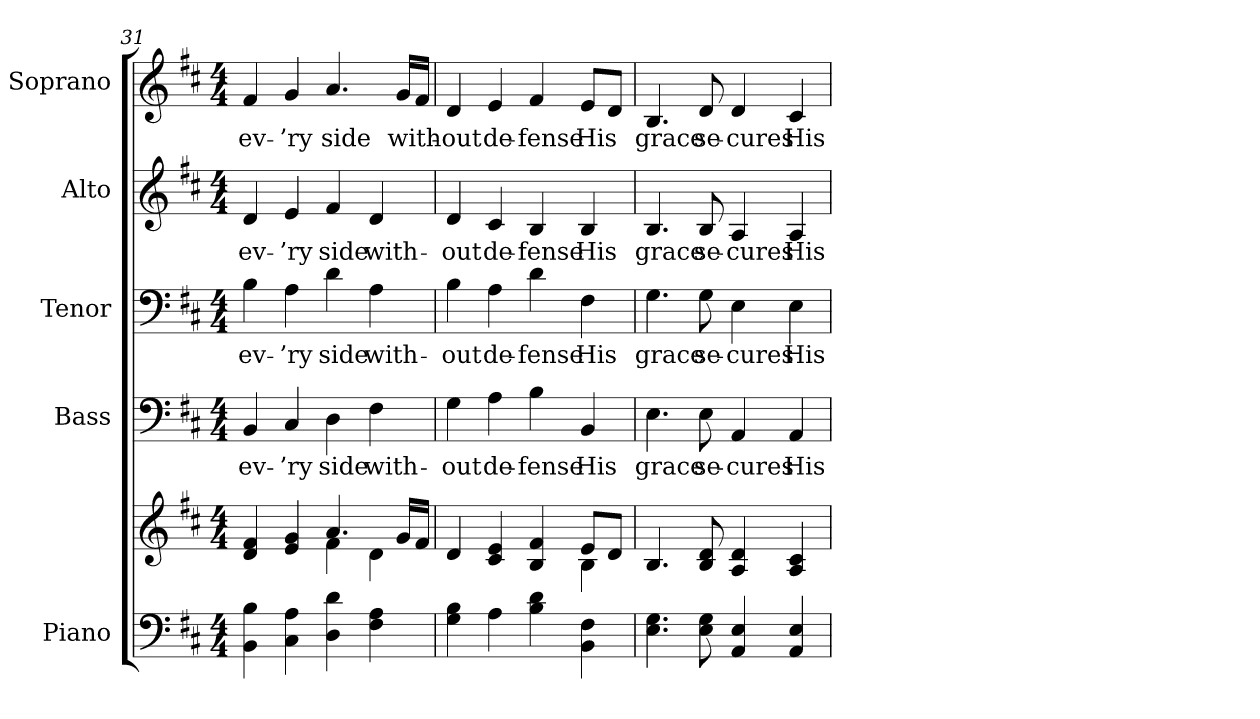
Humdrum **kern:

**kern	**kern	**kern	**text	**kern	**text	**kern	**text	**kern	**text
*part5	*part5	*part4	*part4	*part3	*part3	*part2	*part2	*part1	*part1
*staff6	*staff5	*staff4	*staff4	*staff3	*staff3	*staff2	*staff2	*staff1	*staff1
*I"Piano	*	*I"Bass	*	*I"Tenor	*	*I"Alto	*	*I"Soprano	*
*I'Pno.	*	*I'B.	*	*I'T.	*	*I'A.	*	*I'S.	*
*clefF4	*clefG2	*clefF4	*	*clefF4	*	*clefG2	*	*clefG2	*
*k[f#c#]	*k[f#c#]	*k[f#c#]	*	*k[f#c#]	*	*k[f#c#]	*	*k[f#c#]	*
*D:	*D:	*D:	*	*D:	*	*D:	*	*D:	*
*M4/4	*M4/4	*M4/4	*	*M4/4	*	*M4/4	*	*M4/4	*
=31	=31	=31	=31	=31	=31	=31	=31	=31	=31
*	*^	*	*	*	*	*	*	*	*
!	!	!	!	!LO:LY:b:color=#000000	!	!	!	!	!	!
!	!	!	!	!	!	!LO:LY:b:color=#000000	!	!	!	!
!	!	!	!	!	!	!	!	!LO:LY:b:color=#000000	!	!
!	!	!	!	!	!	!	!	!	!	!LO:LY:b:color=#000000
4BBi\ 4Bi	4di/ 4f#i	2ryy	4BBi/	ev-	4Bi\	ev-	4di/	ev-	4f#i/	ev-
!	!	!	!	!LO:LY:b:color=#000000	!	!	!	!	!	!
!	!	!	!	!	!	!LO:LY:b:color=#000000	!	!	!	!
!	!	!	!	!	!	!	!	!LO:LY:b:color=#000000	!	!
!	!	!	!	!	!	!	!	!	!	!LO:LY:b:color=#000000
4C#i\ 4Ai	4ei/ 4gi	.	4C#i/	-’ry	4Ai\	-’ry	4ei/	-’ry	4gi/	-’ry
!	!	!	!	!LO:LY:b:color=#000000	!	!	!	!	!	!
!	!	!	!	!	!	!LO:LY:b:color=#000000	!	!	!	!
!	!	!	!	!	!	!	!	!LO:LY:b:color=#000000	!	!
!	!	!	!	!	!	!	!	!	!	!LO:LY:b:color=#000000
4Di\ 4di	4.ai/	4f#i\	4Di\	side	4di\	side	4f#i/	side	4.ai/	side
!	!	!	!	!LO:LY:b:color=#000000	!	!	!	!	!	!
!	!	!	!	!	!	!LO:LY:b:color=#000000	!	!	!	!
!	!	!	!	!	!	!	!	!LO:LY:b:color=#000000	!	!
4F#i\ 4Ai	.	4di\	4F#i\	with-	4Ai\	with-	4di/	with-	.	.
!	!	!	!	!	!	!	!	!	!	!LO:LY:b:color=#000000
.	16gi/LL	.	.	.	.	.	.	.	16gi/LL	with-
.	16f#i/JJ	.	.	.	.	.	.	.	16f#i/JJ	.
=32	=32	=32	=32	=32	=32	=32	=32	=32	=32	=32
!	!	!	!	!LO:LY:b:color=#000000	!	!	!	!	!	!
!	!	!	!	!	!	!LO:LY:b:color=#000000	!	!	!	!
!	!	!	!	!	!	!	!	!LO:LY:b:color=#000000	!	!
!	!	!	!	!	!	!	!	!	!	!LO:LY:b:color=#000000
4Gi\ 4Bi	4di/	2ryy	4Gi\	-out	4Bi\	-out	4di/	-out	4di/	-out
!	!	!	!	!LO:LY:b:color=#000000	!	!	!	!	!	!
!	!	!	!	!	!	!LO:LY:b:color=#000000	!	!	!	!
!	!	!	!	!	!	!	!	!LO:LY:b:color=#000000	!	!
!	!	!	!	!	!	!	!	!	!	!LO:LY:b:color=#000000
4Ai\	4c#i/ 4ei	.	4Ai\	de-	4Ai\	de-	4c#i/	de-	4ei/	de-
!	!	!	!	!LO:LY:b:color=#000000	!	!	!	!	!	!
!	!	!	!	!	!	!LO:LY:b:color=#000000	!	!	!	!
!	!	!	!	!	!	!	!	!LO:LY:b:color=#000000	!	!
!	!	!	!	!	!	!	!	!	!	!LO:LY:b:color=#000000
4Bi\ 4di	4Bi/ 4f#i	4ryy	4Bi\	-fense	4di\	-fense	4Bi/	-fense	4f#i/	-fense
!	!	!	!	!LO:LY:b:color=#000000	!	!	!	!	!	!
!	!	!	!	!	!	!LO:LY:b:color=#000000	!	!	!	!
!	!	!	!	!	!	!	!	!LO:LY:b:color=#000000	!	!
!	!	!	!	!	!	!	!	!	!	!LO:LY:b:color=#000000
4BBi\ 4F#i	8ei/L	4Bi\	4BBi/	His	4F#i\	His	4Bi/	His	8ei/L	His
.	8di/J	.	.	.	.	.	.	.	8di/J	.
*	*v	*v	*	*	*	*	*	*	*	*
=33	=33	=33	=33	=33	=33	=33	=33	=33	=33
!	!	!	!LO:LY:b:color=#000000	!	!	!	!	!	!
!	!	!	!	!	!LO:LY:b:color=#000000	!	!	!	!
!	!	!	!	!	!	!	!LO:LY:b:color=#000000	!	!
!	!	!	!	!	!	!	!	!	!LO:LY:b:color=#000000
4.Ei\ 4.Gi	4.Bi/	4.Ei\	grace	4.Gi\	grace	4.Bi/	grace	4.Bi/	grace
!	!	!	!LO:LY:b:color=#000000	!	!	!	!	!	!
!	!	!	!	!	!LO:LY:b:color=#000000	!	!	!	!
!	!	!	!	!	!	!	!LO:LY:b:color=#000000	!	!
!	!	!	!	!	!	!	!	!	!LO:LY:b:color=#000000
8Ei\ 8Gi	8Bi/ 8di	8Ei\	se-	8Gi\	se-	8Bi/	se-	8di/	se-
!	!	!	!LO:LY:b:color=#000000	!	!	!	!	!	!
!	!	!	!	!	!LO:LY:b:color=#000000	!	!	!	!
!	!	!	!	!	!	!	!LO:LY:b:color=#000000	!	!
!	!	!	!	!	!	!	!	!	!LO:LY:b:color=#000000
4AAi/ 4Ei	4Ai/ 4di	4AAi/	-cures	4Ei\	-cures	4Ai/	-cures	4di/	-cures
!	!	!	!LO:LY:b:color=#000000	!	!	!	!	!	!
!	!	!	!	!	!LO:LY:b:color=#000000	!	!	!	!
!	!	!	!	!	!	!	!LO:LY:b:color=#000000	!	!
!	!	!	!	!	!	!	!	!	!LO:LY:b:color=#000000
4AAi/ 4Ei	4Ai/ 4c#i	4AAi/	His	4Ei\	His	4Ai/	His	4c#i/	His
=	=	=	=	=	=	=	=	=	=
*-	*-	*-	*-	*-	*-	*-	*-	*-	*-
